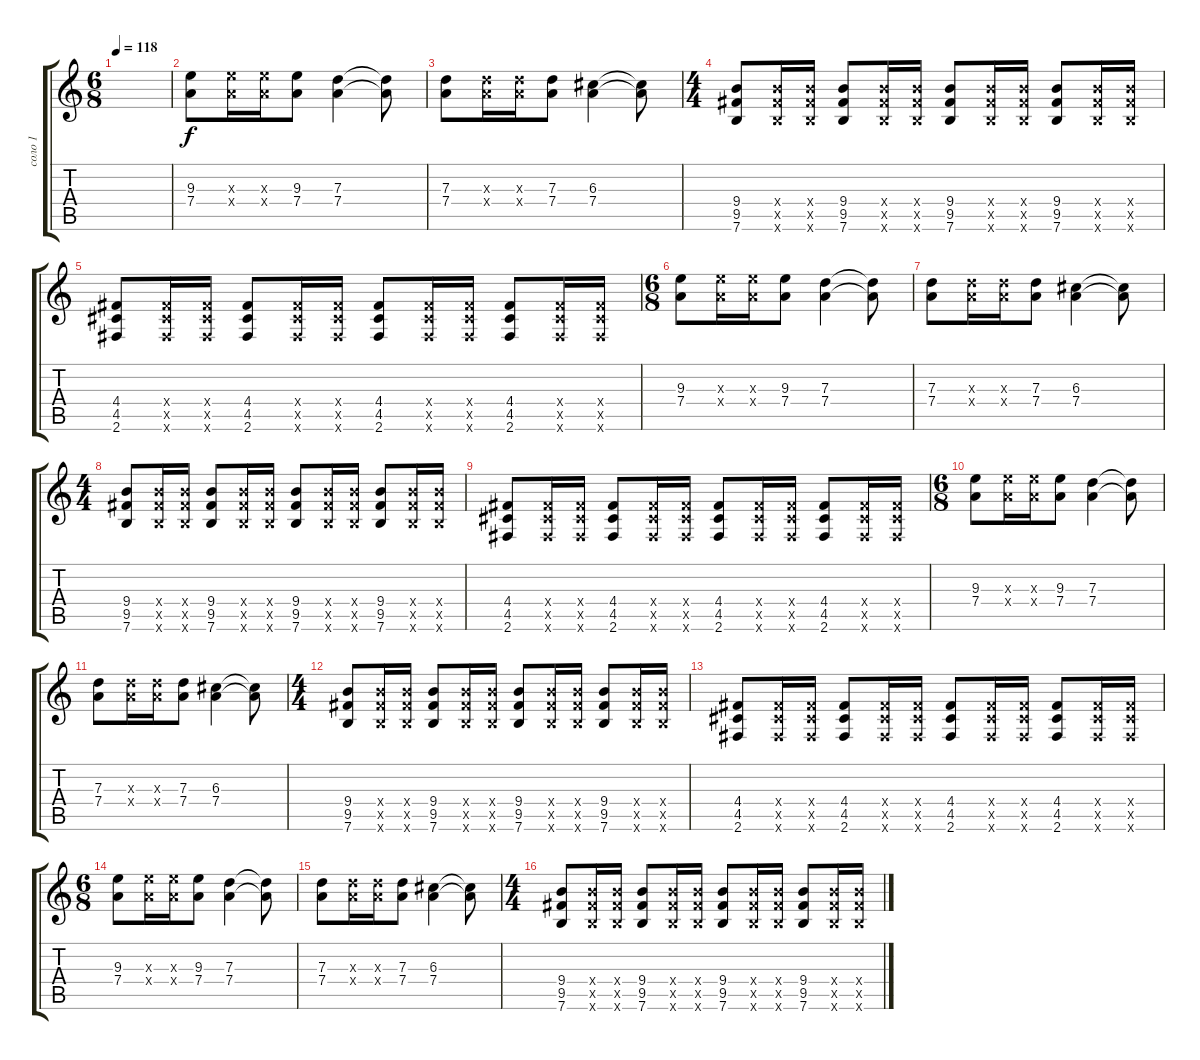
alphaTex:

\track ("соло 1" "соло 1") {instrument overdrivenguitar}
\staff {score tabs}
\tuning (E4 B3 G3 D3 A2 E2) {hide}
\ts (6 8)
\tempo 118
\clef g2
\ks c
|
(9.3 7.4).8 (9.3{x} 7.4{x}).16 (9.3{x} 7.4{x}).16 (9.3 7.4).8 (7.3 7.4).4 (7.3{t} 7.4{t}).8 |
(7.3 7.4).8 (7.3{x} 7.4{x}).16 (7.3{x} 7.4{x}).16 (7.3 7.4).8 (6.3 7.4).4 (6.3{t} 7.4{t}).8 |
\ts (4 4)
(9.4 9.5 7.6).8 (9.4{x} 9.5{x} 7.6{x}).16 (9.4{x} 9.5{x} 7.6{x}).16 (9.4 9.5 7.6).8 (9.4{x} 9.5{x} 7.6{x}).16 (9.4{x} 9.5{x} 7.6{x}).16 (9.4 9.5 7.6).8 (9.4{x} 9.5{x} 7.6{x}).16 (9.4{x} 9.5{x} 7.6{x}).16 (9.4 9.5 7.6).8 (9.4{x} 9.5{x} 7.6{x}).16 (9.4{x} 9.5{x} 7.6{x}).16 |
(4.4 4.5 2.6).8 (4.4{x} 4.5{x} 2.6{x}).16 (4.4{x} 4.5{x} 2.6{x}).16 (4.4 4.5 2.6).8 (4.4{x} 4.5{x} 2.6{x}).16 (4.4{x} 4.5{x} 2.6{x}).16 (4.4 4.5 2.6).8 (4.4{x} 4.5{x} 2.6{x}).16 (4.4{x} 4.5{x} 2.6{x}).16 (4.4 4.5 2.6).8 (4.4{x} 4.5{x} 2.6{x}).16 (4.4{x} 4.5{x} 2.6{x}).16 |
\ts (6 8)
(9.3 7.4).8 (9.3{x} 7.4{x}).16 (9.3{x} 7.4{x}).16 (9.3 7.4).8 (7.3 7.4).4 (7.3{t} 7.4{t}).8 |
(7.3 7.4).8 (7.3{x} 7.4{x}).16 (7.3{x} 7.4{x}).16 (7.3 7.4).8 (6.3 7.4).4 (6.3{t} 7.4{t}).8 |
\ts (4 4)
(9.4 9.5 7.6).8 (9.4{x} 9.5{x} 7.6{x}).16 (9.4{x} 9.5{x} 7.6{x}).16 (9.4 9.5 7.6).8 (9.4{x} 9.5{x} 7.6{x}).16 (9.4{x} 9.5{x} 7.6{x}).16 (9.4 9.5 7.6).8 (9.4{x} 9.5{x} 7.6{x}).16 (9.4{x} 9.5{x} 7.6{x}).16 (9.4 9.5 7.6).8 (9.4{x} 9.5{x} 7.6{x}).16 (9.4{x} 9.5{x} 7.6{x}).16 |
(4.4 4.5 2.6).8 (4.4{x} 4.5{x} 2.6{x}).16 (4.4{x} 4.5{x} 2.6{x}).16 (4.4 4.5 2.6).8 (4.4{x} 4.5{x} 2.6{x}).16 (4.4{x} 4.5{x} 2.6{x}).16 (4.4 4.5 2.6).8 (4.4{x} 4.5{x} 2.6{x}).16 (4.4{x} 4.5{x} 2.6{x}).16 (4.4 4.5 2.6).8 (4.4{x} 4.5{x} 2.6{x}).16 (4.4{x} 4.5{x} 2.6{x}).16 |
\ts (6 8)
(9.3 7.4).8 (9.3{x} 7.4{x}).16 (9.3{x} 7.4{x}).16 (9.3 7.4).8 (7.3 7.4).4 (7.3{t} 7.4{t}).8 |
(7.3 7.4).8 (7.3{x} 7.4{x}).16 (7.3{x} 7.4{x}).16 (7.3 7.4).8 (6.3 7.4).4 (6.3{t} 7.4{t}).8 |
\ts (4 4)
(9.4 9.5 7.6).8 (9.4{x} 9.5{x} 7.6{x}).16 (9.4{x} 9.5{x} 7.6{x}).16 (9.4 9.5 7.6).8 (9.4{x} 9.5{x} 7.6{x}).16 (9.4{x} 9.5{x} 7.6{x}).16 (9.4 9.5 7.6).8 (9.4{x} 9.5{x} 7.6{x}).16 (9.4{x} 9.5{x} 7.6{x}).16 (9.4 9.5 7.6).8 (9.4{x} 9.5{x} 7.6{x}).16 (9.4{x} 9.5{x} 7.6{x}).16 |
(4.4 4.5 2.6).8 (4.4{x} 4.5{x} 2.6{x}).16 (4.4{x} 4.5{x} 2.6{x}).16 (4.4 4.5 2.6).8 (4.4{x} 4.5{x} 2.6{x}).16 (4.4{x} 4.5{x} 2.6{x}).16 (4.4 4.5 2.6).8 (4.4{x} 4.5{x} 2.6{x}).16 (4.4{x} 4.5{x} 2.6{x}).16 (4.4 4.5 2.6).8 (4.4{x} 4.5{x} 2.6{x}).16 (4.4{x} 4.5{x} 2.6{x}).16 |
\ts (6 8)
(9.3 7.4).8 (9.3{x} 7.4{x}).16 (9.3{x} 7.4{x}).16 (9.3 7.4).8 (7.3 7.4).4 (7.3{t} 7.4{t}).8 |
(7.3 7.4).8 (7.3{x} 7.4{x}).16 (7.3{x} 7.4{x}).16 (7.3 7.4).8 (6.3 7.4).4 (6.3{t} 7.4{t}).8 |
\ts (4 4)
(9.4 9.5 7.6).8 (9.4{x} 9.5{x} 7.6{x}).16 (9.4{x} 9.5{x} 7.6{x}).16 (9.4 9.5 7.6).8 (9.4{x} 9.5{x} 7.6{x}).16 (9.4{x} 9.5{x} 7.6{x}).16 (9.4 9.5 7.6).8 (9.4{x} 9.5{x} 7.6{x}).16 (9.4{x} 9.5{x} 7.6{x}).16 (9.4 9.5 7.6).8 (9.4{x} 9.5{x} 7.6{x}).16 (9.4{x} 9.5{x} 7.6{x}).16
